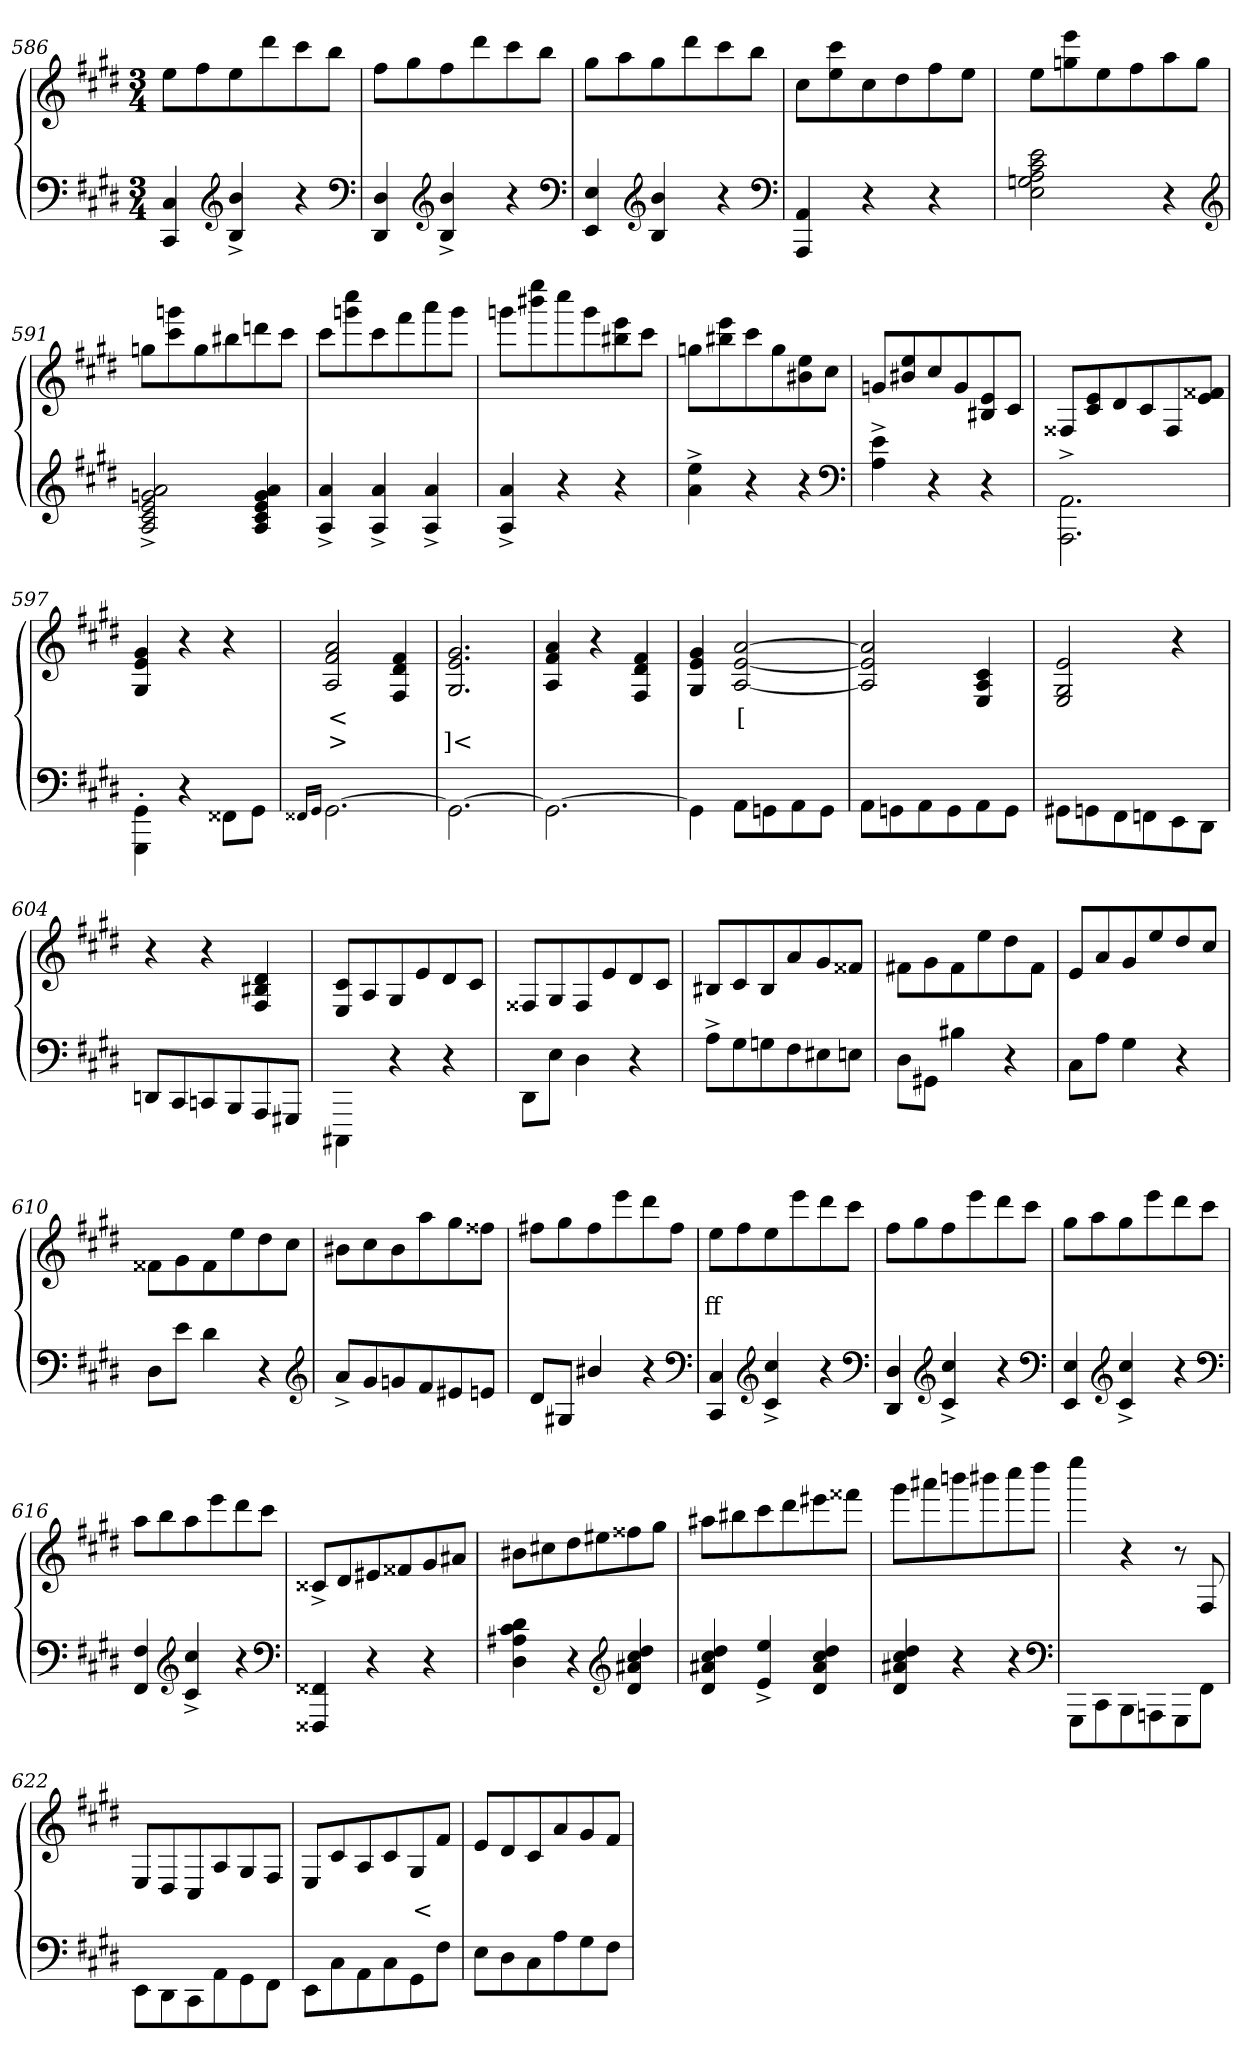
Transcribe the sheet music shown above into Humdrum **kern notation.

**kern	**kern	**text	**text
*part2	*part1	*part1	*part1
*staff2	*staff1	*staff1	*staff1
*clefF4	*clefG2	*	*
*k[f#c#g#d#]	*k[f#c#g#d#]	*	*
*M3/4	*M3/4	*	*
=586	=586	=586	=586
4C# 4CC#	8eeL	.	.
.	8ff#	.	.
*clefG2	*	*	*
4b^> 4B^>	8ee	.	.
.	8ddd#	.	.
4r	8ccc#	.	.
.	8bbJ	.	.
*clefF4	*	*	*
=587	=587	=587	=587
4D# 4DD#	8ff#L	.	.
.	8gg#	.	.
*clefG2	*	*	*
4b^> 4B^>	8ff#	.	.
.	8ddd#	.	.
4r	8ccc#	.	.
.	8bbJ	.	.
*clefF4	*	*	*
=588	=588	=588	=588
4E 4EE	8gg#L	.	.
.	8aa	.	.
*clefG2	*	*	*
4b 4B	8gg#	.	.
.	8ddd#	.	.
4r	8ccc#	.	.
.	8bbJ	.	.
*clefF4	*	*	*
=589	=589	=589	=589
4AA 4AAA	8cc#L	.	.
.	8ccc# 8ee	.	.
4r	8cc#	.	.
.	8dd#	.	.
4r	8ff#	.	.
.	8eeJ	.	.
=590	=590	=590	=590
2e 2c# 2A 2Gn 2E	8eeL	.	.
.	8eee 8ggn	.	.
.	8ee	.	.
.	8ff#	.	.
4r	8aa	.	.
.	8ggJ	.	.
*clefG2	*	*	*
=591	=591	=591	=591
2a^> 2gn^> 2e^> 2c#^> 2A^>	8ggnL	.	.
.	8gggn 8ccc#	.	.
.	8gg	.	.
.	8bb#X	.	.
4a 4g 4e 4c# 4A	8dddn	.	.
.	8ccc#J	.	.
=592	=592	=592	=592
4a^> 4A^>	8ccc#L	.	.
.	8cccc# 8gggn	.	.
4a^> 4A^>	8ccc#	.	.
.	8fff#	.	.
4a^> 4A^>	8aaa	.	.
.	8gggJ	.	.
=593	=593	=593	=593
4a^> 4A^>	8gggnL	.	.
.	8eeee 8bbb#X	.	.
4r	8cccc#	.	.
.	8ggg	.	.
4r	8eee 8bb#	.	.
.	8ccc#J	.	.
=594	=594	=594	=594
4ee^> 4a^>	8ggnL	.	.
.	8eee 8bb#X	.	.
4r	8ccc#	.	.
.	8gg	.	.
4r	8ee 8b#	.	.
.	8cc#J	.	.
*clefF4	*	*	*
=595	=595	=595	=595
4e^> 4A^>	8gnL	.	.
.	8ee 8b#X	.	.
4r	8cc#	.	.
.	8g	.	.
4r	8e 8B#	.	.
.	8c#J	.	.
=596	=596	=596	=596
2.AA\^> 2.AAA\^>	8F##XL	.	.
.	8e 8c#	.	.
.	8d#	.	.
.	8c#	.	.
.	8F##	.	.
.	8f## 8eJ	.	.
=597	=597	=597	=597
4GG#\'> 4GGG#\'>	4g# 4e 4G#	.	.
4r	4r	.	.
8FF##X\L	4r	.	.
8GG#J	.	.	.
=598	=598	=598	=598
16qqFF##X/LL	.	.	.
16qqGG#/JJ	.	.	.
[2.GG#\	2a 2f# 2A	<	>
.	4f# 4d# 4F#	.	.
=599	=599	=599	=599
2.GG#\_	2.g# 2.e 2.G#	.	]<
=600	=600	=600	=600
2.GG#\_	4a 4f# 4A	.	.
.	4r	.	[
.	4f# 4d# 4F#	.	.
=601	=601	=601	=601
4GG#\]	4g# 4e 4G#	.	.
8AA\L	[2a [2e [2A	[	.
8GGn	.	.	.
8AA	.	.	.
8GGJ	.	.	.
=602	=602	=602	=602
8AAL	2a] 2e] 2A]	.	.
8GGn\	.	.	.
8AA	.	.	.
8GG	.	.	.
8AA	4c#/ 4A/ 4E/	.	.
8GGJ	.	.	.
=603	=603	=603	=603
8GG#XL	2e 2G# 2E	.	.
8GGn\	.	.	.
8FF#	.	.	.
8FFn	.	.	.
8EE	4r	.	.
8DD#J	.	.	.
=604	=604	=604	=604
8DDnL	4r	.	.
8CC#	.	.	.
8CCn	4r	.	.
8BBB	.	.	.
8AAA	4d# 4B#X 4F#	.	.
8GGG#XJ	.	.	.
=605	=605	=605	=605
4CCC#X\	8c# 8EL	.	.
.	8A	.	.
4r	8G#	.	.
.	8e	.	.
4r	8d#	.	.
.	8c#J	.	.
=606	=606	=606	=606
8DD#\L	8F##XL	.	.
8EJ	8G#	.	.
4D#	8F##	.	.
.	8e	.	.
4r	8d#	.	.
.	8c#J	.	.
=607	=607	=607	=607
8A^>L	8B#XL	.	.
8G#	8c#	.	.
8Gn	8B#	.	.
8F#	8a	.	.
8E#X	8g#	.	.
8EnJ	8f##XJ	.	.
=608	=608	=608	=608
8D#\L	8f#XL	.	.
8GG#XJ	8g#	.	.
4B#X	8f#	.	.
.	8ee	.	.
4r	8dd#	.	.
.	8f#J	.	.
=609	=609	=609	=609
8C#L	8eL	.	.
8AJ	8a	.	.
4G#	8g#	.	.
.	8ee	.	.
4r	8dd#	.	.
.	8cc#J	.	.
=610	=610	=610	=610
8D#L	8f##XL	.	.
8eJ	8g#	.	.
4d#	8f##	.	.
.	8ee	.	.
4r	8dd#	.	.
.	8cc#J	.	.
*clefG2	*	*	*
=611	=611	=611	=611
8a^>L	8b#XL	.	.
8g#	8cc#	.	.
8gn	8b#	.	.
8f#	8aa	.	.
8e#X	8gg#	.	.
8enJ	8ff##XJ	.	.
=612	=612	=612	=612
8d#L	8ff#XL	.	.
8G#XJ	8gg#	.	.
4b#X/	8ff#	.	.
.	8eee	.	.
4r	8ddd#	.	.
.	8ff#J	.	.
*clefF4	*	*	*
=613	=613	=613	=613
4C# 4CC#	8eeL	ff	.
.	8ff#	.	.
*clefG2	*	*	*
4cc#^> 4c#^>	8ee	.	.
.	8eee	.	.
4r	8ddd#	.	.
.	8ccc#J	.	.
*clefF4	*	*	*
=614	=614	=614	=614
4D# 4DD#	8ff#L	.	.
.	8gg#	.	.
*clefG2	*	*	*
4cc#^> 4c#^>	8ff#	.	.
.	8eee	.	.
4r	8ddd#	.	.
.	8ccc#J	.	.
*clefF4	*	*	*
=615	=615	=615	=615
4E 4EE	8gg#L	.	.
.	8aa	.	.
*clefG2	*	*	*
4cc#^> 4c#^>	8gg#	.	.
.	8eee	.	.
4r	8ddd#	.	.
.	8ccc#J	.	.
*clefF4	*	*	*
=616	=616	=616	=616
4F# 4FF#	8aaL	.	.
.	8bb	.	.
*clefG2	*	*	*
4cc#^> 4c#^>	8aa	.	.
.	8eee	.	.
4r	8ddd#	.	.
.	8ccc#J	.	.
*clefF4	*	*	*
=617	=617	=617	=617
4FF##X 4FFF##X	8c##X^>L	.	.
.	8d#	.	.
4r	8e#X	.	.
.	8f##X	.	.
4r	8g#	.	.
.	8a#XJ	.	.
=618	=618	=618	=618
4d# 4c# 4A#X 4D#	8b#XL	.	.
.	8cc#X	.	.
4r	8dd#	.	.
.	8ee#X	.	.
*clefG2	*	*	*
4dd# 4cc# 4a# 4d#	8ff##X	.	.
.	8gg#J	.	.
=619	=619	=619	=619
4dd# 4cc# 4a#X 4d#	8aa#XL	.	.
.	8bb#X	.	.
4ee^> 4e^>	8ccc#	.	.
.	8ddd#	.	.
4dd# 4cc# 4a# 4d#	8eee#X	.	.
.	8fff##XJ	.	.
=620	=620	=620	=620
4dd# 4cc# 4a#X 4d#	8ggg#L	.	.
.	8aaa#X	.	.
4r	8bbbn	.	.
.	8bbb#X	.	.
4r	8cccc#	.	.
.	8dddd#J	.	.
*clefF4	*	*	*
=621	=621	=621	=621
8GGG#\L	4eeee	.	.
8CC#	.	.	.
8BBB	4r	.	.
8AAAn	.	.	.
8GGG#	8r	.	.
8FF#J	8F#/	.	.
=622	=622	=622	=622
8EEL	8EL	.	.
8DD#\	8D#	.	.
8CC#	8C#	.	.
8AA	8A	.	.
8GG#	8G#	.	.
8FF#J	8F#J	.	.
=623	=623	=623	=623
8EE\L	8EL	.	.
8C#	8c#	.	.
8AA	8A	.	.
8C#	8c#	.	.
8GG#	8G#	<	.
8F#J	8f#J	.	.
=624	=624	=624	=624
8EL	8eL	.	.
8D#	8d#	.	.
8C#\	8c#	.	.
8A	8a	.	.
8G#	8g#	.	.
8F#J	8f#J	.	.
=	=	=	=
*-	*-	*-	*-
